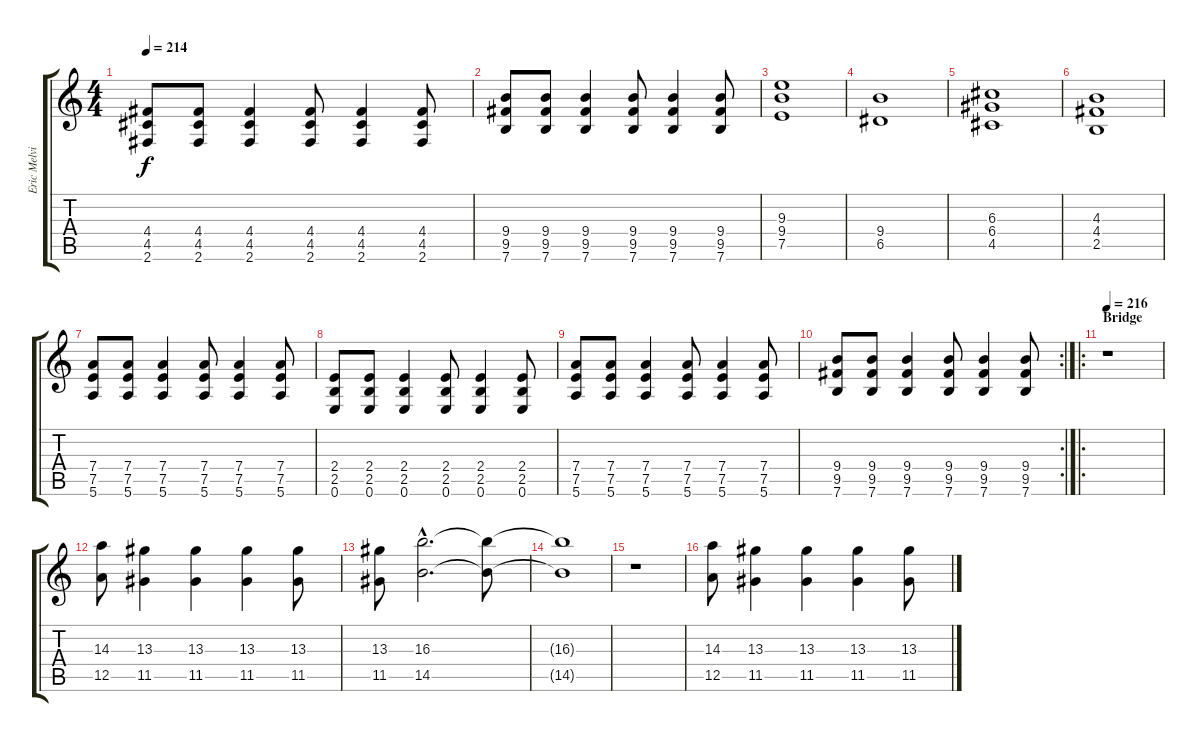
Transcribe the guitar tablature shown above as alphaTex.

\track ("Eric Melvin" "Eric Melvi") {instrument distortionguitar}
\staff {score tabs}
\tuning (E4 B3 G3 D3 A2 E2) {hide}
\ts (4 4)
\tempo 214
\clef g2
\ks c
(4.4 4.5 2.6).8{dy f} (4.4 4.5 2.6).8 (4.4 4.5 2.6).4 (4.4 4.5 2.6).8 (4.4 4.5 2.6).4 (4.4 4.5 2.6).8 |
(9.4 9.5 7.6).8 (9.4 9.5 7.6).8 (9.4 9.5 7.6).4 (9.4 9.5 7.6).8 (9.4 9.5 7.6).4 (9.4 9.5 7.6).8 |
(9.3 9.4 7.5).1{volume 11 instrument electricguitarclean} |
(9.4 6.5).1 |
(6.3 6.4 4.5).1 |
(4.3 4.4 2.5).1 |
(7.4 7.5 5.6).8{volume 14 instrument distortionguitar} (7.4 7.5 5.6).8 (7.4 7.5 5.6).4 (7.4 7.5 5.6).8 (7.4 7.5 5.6).4 (7.4 7.5 5.6).8 |
(2.4 2.5 0.6).8 (2.4 2.5 0.6).8 (2.4 2.5 0.6).4 (2.4 2.5 0.6).8 (2.4 2.5 0.6).4 (2.4 2.5 0.6).8 |
(7.4 7.5 5.6).8 (7.4 7.5 5.6).8 (7.4 7.5 5.6).4 (7.4 7.5 5.6).8 (7.4 7.5 5.6).4 (7.4 7.5 5.6).8 |
\rc 2
(9.4 9.5 7.6).8 (9.4 9.5 7.6).8 (9.4 9.5 7.6).4 (9.4 9.5 7.6).8 (9.4 9.5 7.6).4 (9.4 9.5 7.6).8 |
\ro
\section ("" "Bridge")
\tempo 216
r.1 |
(14.3 12.5).8 (13.3 11.5).4 (13.3 11.5).4 (13.3 11.5).4 (13.3 11.5).8 |
(13.3 11.5).8 (16.3{hac} 14.5{hac}).2{d} (16.3{t} 14.5{t}).8 |
(16.3{t} 14.5{t}).1 |
r.1 |
(14.3 12.5).8 (13.3 11.5).4 (13.3 11.5).4 (13.3 11.5).4 (13.3 11.5).8
